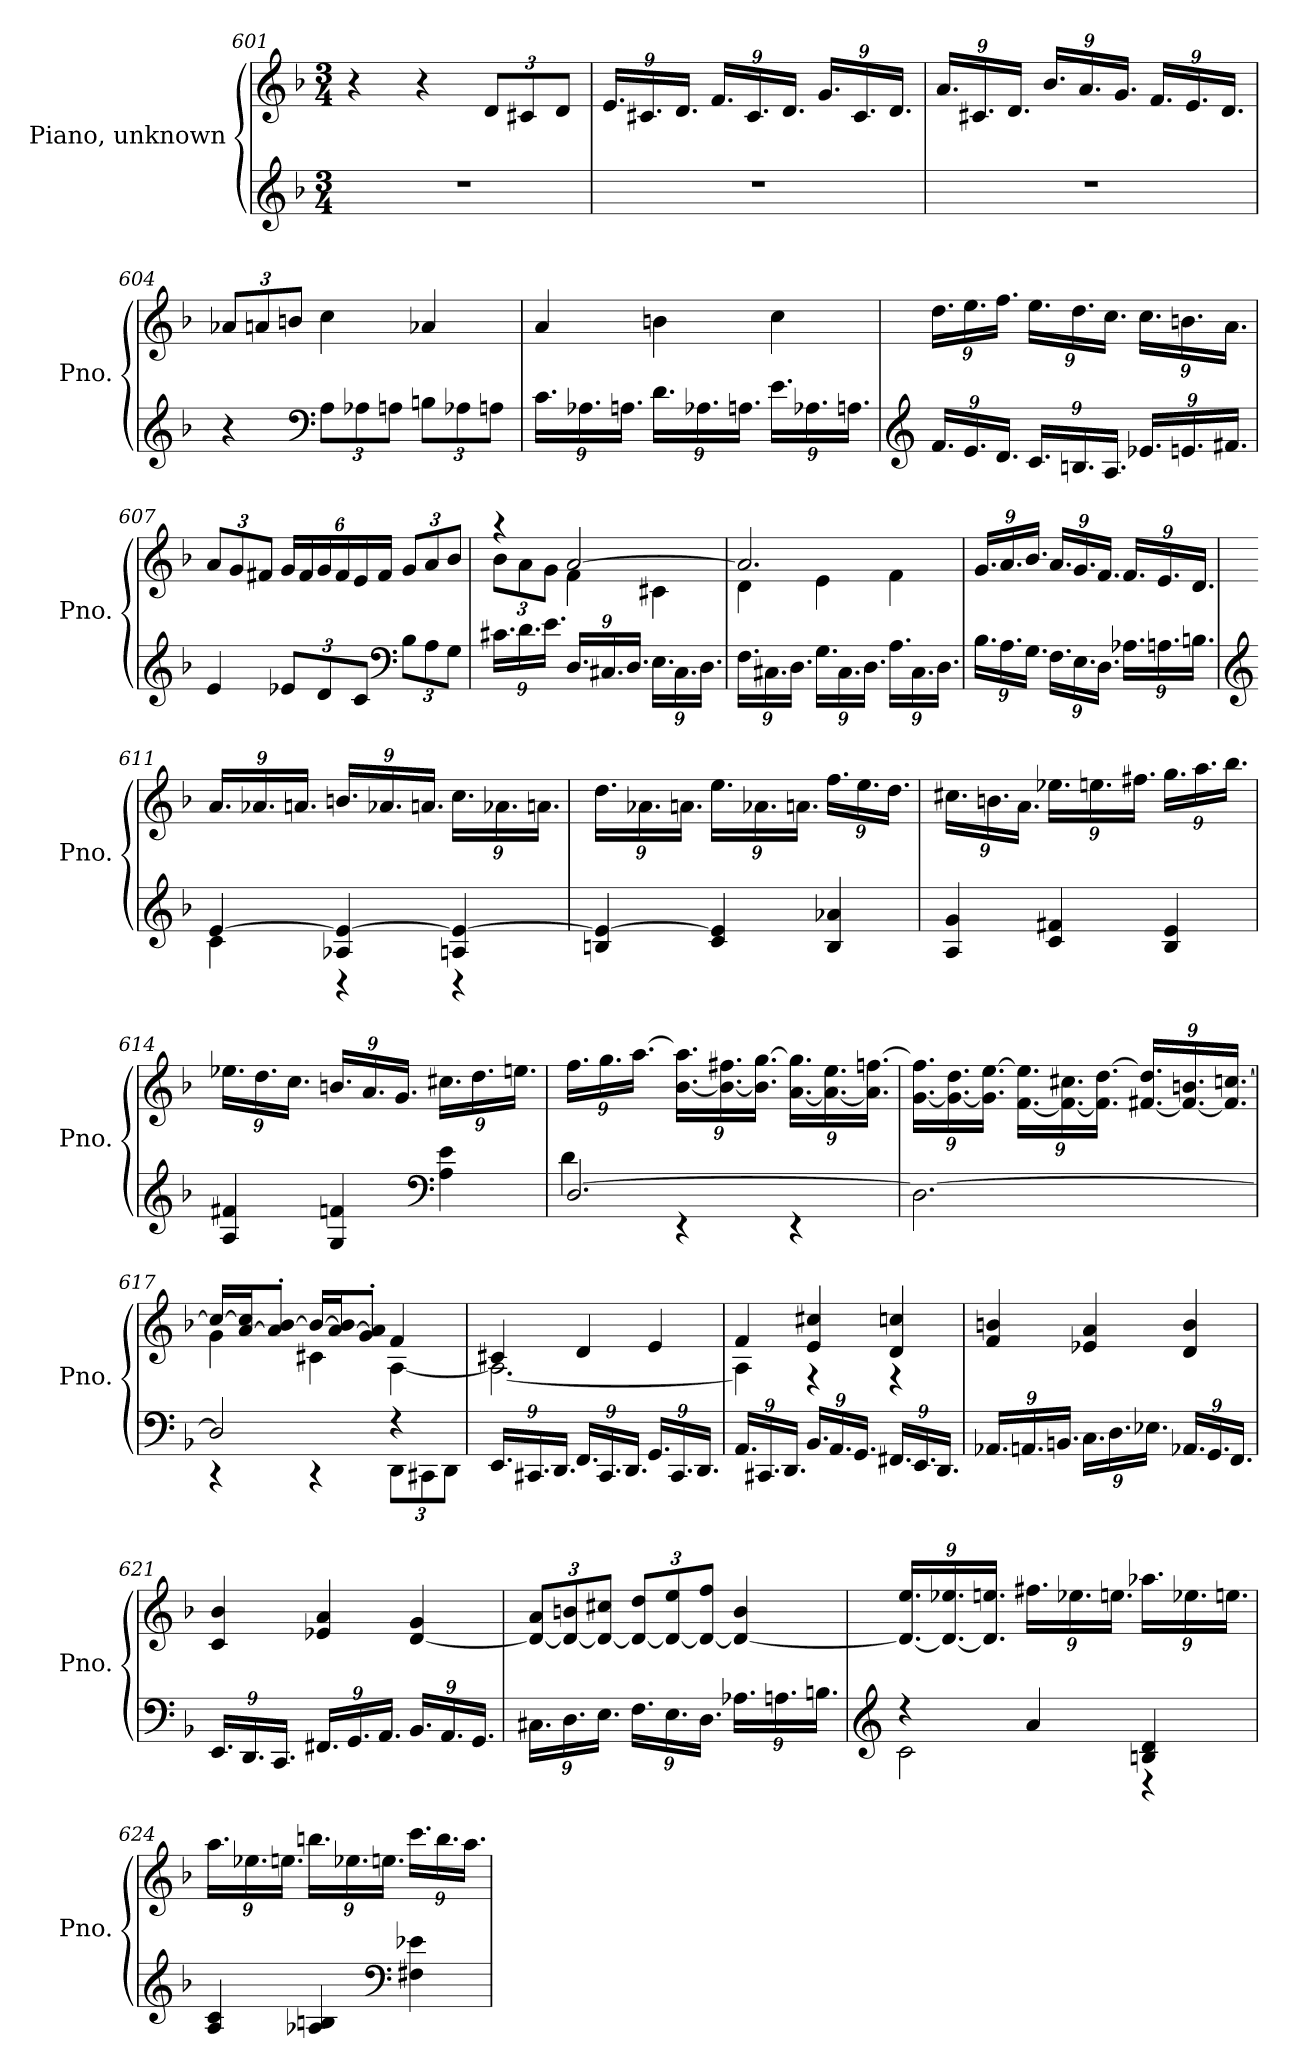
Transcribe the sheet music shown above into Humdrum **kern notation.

**kern	**kern
*part1	*part1
*staff2	*staff1
*I"Piano, unknown	*
*I'Pno.	*
!!LO:PB:g=z
*clefG2	*clefG2
*k[b-]	*k[b-]
*M3/4	*M3/4
=601	=601
2.r	4r
.	4r
*	*Xbrackettup
.	12d/L
.	12c#X/
.	12d/J
=602	=602
2.r	18.e/LL
.	18.c#X/
.	18.d/JJ
.	18.f/LL
.	18.c#/
.	18.d/JJ
.	18.g/LL
.	18.c#/
.	18.d/JJ
=603	=603
2.r	18.a/LL
.	18.c#X/
.	18.d/JJ
.	18.b-/LL
.	18.a/
.	18.g/JJ
.	18.f/LL
.	18.e/
.	18.d/JJ
!!LO:LB:g=z
=604	=604
4r	12a-X/L
.	12an/
.	12bn/J
*clefF4	*
*Xbrackettup	*
12A\L	4cc\
12A-X\	.
12An\J	.
12Bn\L	4a-X/
12A-X\	.
12An\J	.
=605	=605
18.c\LL	4a/
18.A-X\	.
18.An\JJ	.
18.d\LL	4bn\
18.A-X\	.
18.An\JJ	.
18.e\LL	4cc\
18.A-X\	.
18.An\JJ	.
!!LO:LB:g=z
=606	=606
*clefG2	*
18.f/LL	18.dd\LL
18.e/	18.ee\
18.d/JJ	18.ff\JJ
18.c/LL	18.ee\LL
18.Bn/	18.dd\
18.A/JJ	18.cc\JJ
18.e-X/LL	18.cc\LL
18.en/	18.bn\
18.f#X/JJ	18.a\JJ
=607	=607
4e/	12a/L
.	12g/
.	12f#X/J
12e-X/L	24g/LL
.	24f#/
12d/	24g/
.	24f#/
12c/J	24e/
.	24f#/JJ
*clefF4	*
12B-\L	12g/L
12A\	12a/
12G\J	12b-/J
=608	=608
*	*^
18.c#X\LL	4r	12b-\L
18.d\	.	12a\
18.e\JJ	.	12g\J
18.D/LL	[2a/	4f\
18.C#X/	.	.
18.D/JJ	.	.
18.E\LL	.	4c#X\
18.C#\	.	.
18.D\JJ	.	.
!!LO:LB:g=z	!!
=609	=609	=609
18.F\LL	2.a/]	4d\
18.C#X\	.	.
18.D\JJ	.	.
18.G\LL	.	4e\
18.C#\	.	.
18.D\JJ	.	.
18.A\LL	.	4f\
18.C#\	.	.
18.D\JJ	.	.
*	*v	*v
=610	=610
18.B-\LL	18.g/LL
18.A\	18.a/
18.G\JJ	18.b-/JJ
18.F\LL	18.a/LL
18.E\	18.g/
18.D\JJ	18.f/JJ
18.A-X\LL	18.f/LL
18.An\	18.e/
18.Bn\JJ	18.d/JJ
!!LO:LB:g=z
=611	=611
*clefG2	*
*^	*
[4e/	4c\	18.a/LL
.	.	18.a-X/
.	.	18.an/JJ
4A-X/ 4e/_	4r	18.bn/LL
.	.	18.a-X/
.	.	18.an/JJ
4An/ 4e/_	4r	18.cc\LL
.	.	18.a-X\
.	.	18.an\JJ
*v	*v	*
=612	=612
4Bn/ 4e/_	18.dd\LL
.	18.a-X\
.	18.an\JJ
4c/ 4e/]	18.ee\LL
.	18.a-X\
.	18.an\JJ
4B/ 4a-X/	18.ff\LL
.	18.ee\
.	18.dd\JJ
!!LO:LB:g=z
=613	=613
4A/ 4g/	18.cc#X\LL
.	18.bn\
.	18.a\JJ
4c/ 4f#X/	18.ee-X\LL
.	18.een\
.	18.ff#X\JJ
4B-/ 4e/	18.gg\LL
.	18.aa\
.	18.bb-\JJ
=614	=614
4A/ 4f#X/	18.ee-X\LL
.	18.dd\
.	18.cc\JJ
4G/ 4fn/	18.bn/LL
.	18.a/
.	18.g/JJ
*clefF4	*
4A\ 4e\	18.cc#X\LL
.	18.dd\
.	18.een\JJ
!!LO:PB:g=z
=615	=615
*^	*
[2.D/	4d\	18.ff\LL
.	.	18.gg\
.	.	[18.aa\JJ
.	4r	[18.b-\ 18.aa\]LL
.	.	18.b-\_ 18.ff#X\
.	.	18.b-\] [18.gg\JJ
.	4r	[18.a\ 18.gg\]LL
.	.	18.a\_ 18.ee\
.	.	18.a\] [18.ffn\JJ
*v	*v	*
=616	=616
2.D\_	[18.g\ 18.ff\]LL
.	18.g\_ 18.dd\
.	18.g\] [18.ee\JJ
.	[18.f\ 18.ee\]LL
.	18.f\_ 18.cc#X\
.	18.f\] [18.dd\JJ
.	[18.f#X/ 18.dd/]LL
.	18.f#/_ 18.bn/
.	18.f#/] [18.ccn/JJ
!!LO:LB:g=z
=617	=617
*^	*^
2D/]	4r	16cc/LL_	4g\
.	.	[16a/ 16cc/]J	.
.	.	8a/]' [8b-/'J	.
.	4r	16b-/LL_	4c#X\
.	.	[16a/ 16b-/]J	.
.	.	8g/' 8a/]'J	.
4r	12DD\L	4f/	[4A\
.	12CC#X\	.	.
.	12DD\J	.	.
*v	*v	*	*
=618	=618	=618
18.EE/LL	4c#X/	2.A\_
18.CC#X/	.	.
18.DD/JJ	.	.
18.FF/LL	4d/	.
18.CC#/	.	.
18.DD/JJ	.	.
18.GG/LL	4e/	.
18.CC#/	.	.
18.DD/JJ	.	.
!!LO:LB:g=z	!!
=619	=619	=619
18.AA/LL	4f/	4A\]
18.CC#X/	.	.
18.DD/JJ	.	.
18.BB-/LL	4e/ 4cc#X/	4r
18.AA/	.	.
18.GG/JJ	.	.
18.FF#X/LL	4d/ 4ccn/	4r
18.EE/	.	.
18.DD/JJ	.	.
*	*v	*v
=620	=620
18.AA-X/LL	4f/ 4bn/
18.AAn/	.
18.BBn/JJ	.
18.C\LL	4e-X/ 4a/
18.D\	.
18.E-X\JJ	.
18.AA-X/LL	4d/ 4b/
18.GG/	.
18.FF/JJ	.
!!LO:LB:g=z
=621	=621
18.EE/LL	4c/ 4b-/
18.DD/	.
18.CC/JJ	.
18.FF#X/LL	4e-X/ 4a/
18.GG/	.
18.AA/JJ	.
18.BB-/LL	[4d/ 4g/
18.AA/	.
18.GG/JJ	.
=622	=622
18.C#X\LL	12d/_ 12a/L
18.D\	12d/_ 12bn/
18.E\JJ	12d/_ 12cc#X/J
18.F\LL	12d/_ 12dd/L
18.E\	12d/_ 12ee/
18.D\JJ	12d/_ 12ff/J
18.A-X\LL	4d/_ 4b/
18.An\	.
18.Bn\JJ	.
!!LO:LB:g=z
=623	=623
*clefG2	*
*^	*
4r	2c\	18.d/_ 18.ee/LL
.	.	18.d/_ 18.ee-X/
.	.	18.d/] 18.een/JJ
4a/	.	18.ff#X\LL
.	.	18.ee-X\
.	.	18.een\JJ
4Bn/ 4d/	4r	18.aa-X\LL
.	.	18.ee-X\
.	.	18.een\JJ
*v	*v	*
=624	=624
4A/ 4c/	18.aa\LL
.	18.ee-X\
.	18.een\JJ
4A-X/ 4Bn/	18.bbn\LL
.	18.ee-X\
.	18.een\JJ
*clefF4	*
4F#X\ 4e-X\	18.ccc\LL
.	18.bb\
.	18.aa\JJ
=	=
*-	*-
